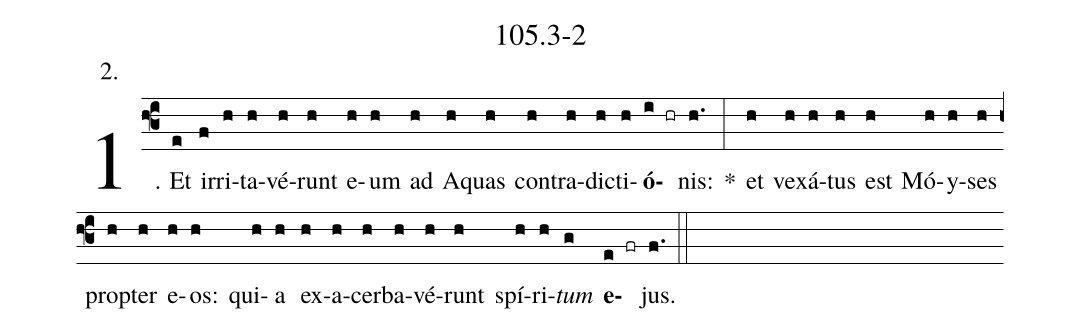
name: 105.3-2;
annotation: 2.;
%%
(f3)1. Et(e) ir(f)ri(h)ta(h)vé(h)runt(h) e(h)um(h) ad(h) A(h)quas(h) con(h)tra(h)dic(h)ti(h)<b>ó</b>(i hr)nis:(h.) *(:) et(h) ve(h)xá(h)tus(h) est(h) Mó(h)y(h)ses(h) prop(h)ter(h) e(h)os:(h) qui(h)a(h) ex(h)a(h)cer(h)ba(h)vé(h)runt(h) spí(h)ri(h)<i>tum</i>(g) <b>e</b>(e fr)jus.(f.) (::)


%E(h) u(h) o(h) u(g) a(e) e.(f.) (::)
